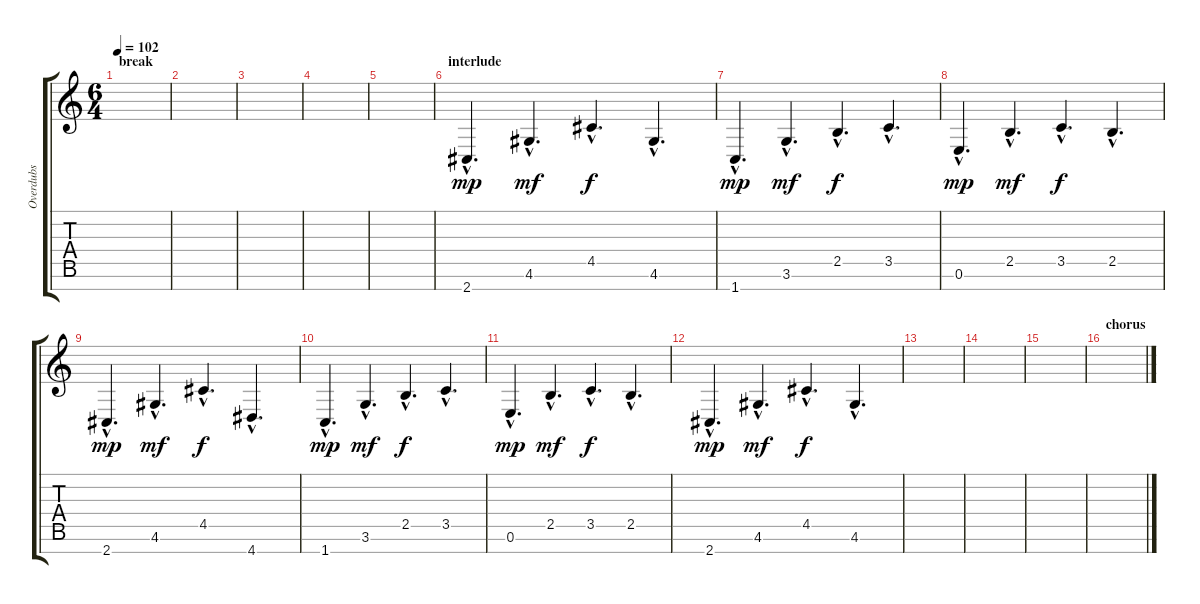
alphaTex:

\track ("Overdubs" "Overdubs") {instrument distortionguitar}
\staff {score tabs}
\tuning (E4 B3 G3 D3 A2 E2 B1) {hide}
\ts (6 4)
\section ("" "break")
\tempo 102
\clef g2
\ks c
|
|
|
|
|
\section ("" "interlude")
2.7{hac}.4{d dy mp volume 16 instrument contrabass} 4.6{hac}.4{d dy mf} 4.5{hac}.4{d dy f} 4.6{hac}.4{d} |
1.7{hac}.4{d dy mp} 3.6{hac}.4{d dy mf} 2.5{hac}.4{d dy f} 3.5{hac}.4{d} |
0.6{hac}.4{d dy mp} 2.5{hac}.4{d dy mf} 3.5{hac}.4{d dy f} 2.5{hac}.4{d} |
2.7{hac}.4{d dy mp} 4.6{hac}.4{d dy mf} 4.5{hac}.4{d dy f} 4.7{hac}.4{d} |
1.7{hac}.4{d dy mp} 3.6{hac}.4{d dy mf} 2.5{hac}.4{d dy f} 3.5{hac}.4{d} |
0.6{hac}.4{d dy mp} 2.5{hac}.4{d dy mf} 3.5{hac}.4{d dy f} 2.5{hac}.4{d} |
2.7{hac}.4{d dy mp} 4.6{hac}.4{d dy mf} 4.5{hac}.4{d dy f} 4.6{hac}.4{d} |
|
|
|
\section ("" "chorus")
